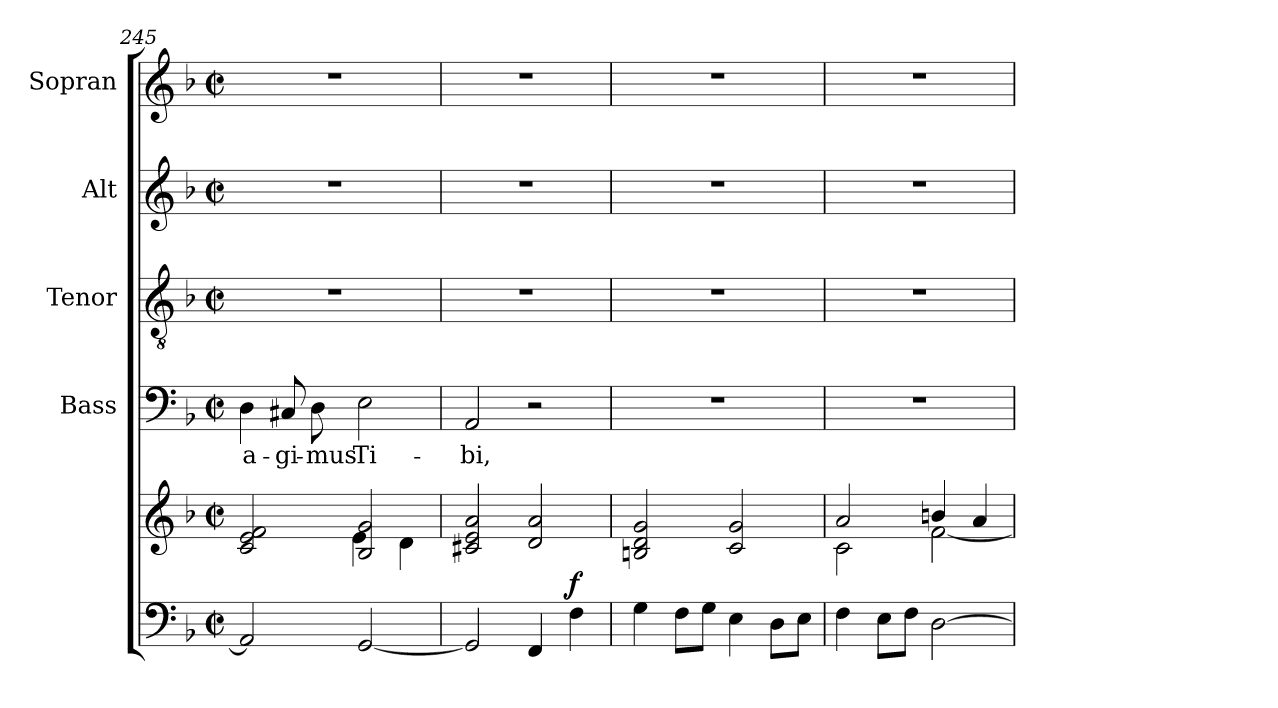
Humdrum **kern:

**kern	**kern	**dynam	**kern	**text	**kern	**kern	**kern
*part5	*part5	*part5	*part4	*part4	*part3	*part2	*part1
*staff6	*staff5	*staff5/6	*staff4	*staff4	*staff3	*staff2	*staff1
*	*	*	*I"Bass	*	*I"Tenor	*I"Alt	*I"Sopran
*	*	*	*I'B.	*	*I'T.	*I'A.	*I'S.
*clefF4	*clefG2	*	*clefF4	*	*clefGv2	*clefG2	*clefG2
*k[b-]	*k[b-]	*	*k[b-]	*	*k[b-]	*k[b-]	*k[b-]
*F:	*F:	*	*F:	*	*F:	*F:	*F:
*M2/2	*M2/2	*	*M2/2	*	*M2/2	*M2/2	*M2/2
*met(c|)	*met(c|)	*	*met(c|)	*	*met(c|)	*met(c|)	*met(c|)
=245	=245	=245	=245	=245	=245	=245	=245
*	*^	*	*	*	*	*	*
!	!	!	!	!	!LO:LY:b	!	!	!
2AA/]	2c/ 2e/ 2f/	2ryy	.	4D\	a-	1r	1r	1r
!	!	!	!	!	!LO:LY:b	!	!	!
.	.	.	.	8C#X/	-gi-	.	.	.
!	!	!	!	!	!LO:LY:b	!	!	!
.	.	.	.	8D\	-mus	.	.	.
!	!	!	!	!	!LO:LY:b	!	!	!
[2GG/	2B-/ 2g/	4e\	.	2E\	Ti-	.	.	.
.	.	4d\	.	.	.	.	.	.
=246	=246	=246	=246	=246	=246	=246	=246	=246
!	!	!	!	!	!LO:LY:b	!	!	!
*	*v	*v	*	*	*	*	*	*
2GG/]	2c#X/ 2e/ 2a/	.	2AA/	-bi,	1r	1r	1r
4FF/	2d/ 2a/	.	2r	.	.	.	.
!	!	!LO:DY:a=2	!	!	!	!	!
4F\	.	f	.	.	.	.	.
!!LO:LB:g=z
=247	=247	=247	=247	=247	=247	=247	=247
4G\	2Bn/ 2d/ 2g/	.	1r	.	1r	1r	1r
8F\L	.	.	.	.	.	.	.
8G\J	.	.	.	.	.	.	.
4E\	2c/ 2g/	.	.	.	.	.	.
8D\L	.	.	.	.	.	.	.
8E\J	.	.	.	.	.	.	.
=248	=248	=248	=248	=248	=248	=248	=248
*	*^	*	*	*	*	*	*
4F\	2a/	2c\	.	1r	.	1r	1r	1r
8E\L	.	.	.	.	.	.	.	.
8F\J	.	.	.	.	.	.	.	.
[2D\	4bn/	[<2f\	.	.	.	.	.	.
.	4a/	.	.	.	.	.	.	.
*	*v	*v	*	*	*	*	*	*
=	=	=	=	=	=	=	=
*-	*-	*-	*-	*-	*-	*-	*-
